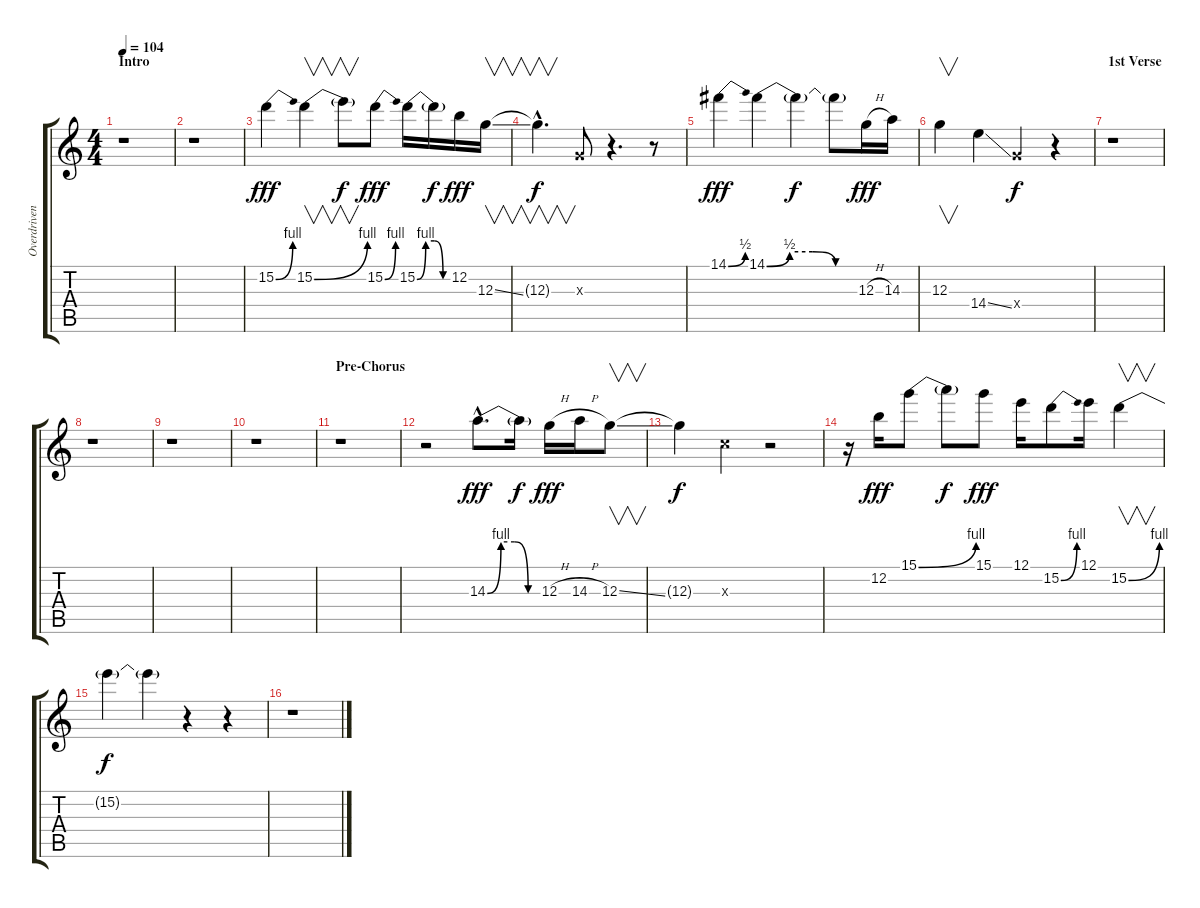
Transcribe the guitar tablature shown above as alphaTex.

\track ("Overdriven Solo Guitar" "Overdriven") {instrument overdrivenguitar}
\staff {score tabs}
\tuning (E4 B3 G3 D3 A2 E2) {hide}
\ts (4 4)
\section ("" "Intro")
\tempo 104
\clef g2
\ks c
r.1{dy fff instrument overdrivenguitar} |
r.1 |
15.2{be (bend 0 0 60 4)}.4 15.2{be (bend 0 0 60 4)}.4{v} 15.2{t}.8{v dy f} 15.2{be (bend 0 0 60 4)}.8{dy fff} 15.2{be (custom 0 0 15 4 30 4 45 0 60 0)}.16 15.2{t}.16{dy f} 12.2.16{dy fff} 12.3{ss}.16{v} |
12.3{hac t}.4{v d dy f} 0.3{x}.8 r.4{d} r.8 |
14.1{be (bend 0 0 60 2)}.4{dy fff} 14.1{be (custom 0 0 15 2 30 2 45 0 60 0)}.4 14.1{t}.4{dy f} 14.1{t}.8 12.3{h}.16{dy fff} 14.3.16 |
12.3.4{v} 14.4{ss}.4 5.4{x}.4{dy f} r.4 |
\section ("" "1st Verse")
r.1 |
r.1 |
r.1 |
r.1 |
\section ("" "Pre-Chorus")
r.1 |
r.2 14.3{be (custom 0 0 15 4 30 4 45 0 60 0) hac}.8{d dy fff} 14.3{t}.16{dy f} 12.3{h}.16{dy fff} 14.3{h}.16 12.3{ss}.8{v} |
12.3{t}.4{dy f} 5.3{x}.4 r.2 |
r.16 12.2.16{dy fff} 15.1{be (bend 0 0 60 4)}.8 15.1{t}.8{dy f} 15.1.8{dy fff} 12.1.16 15.2{be (bend 0 0 60 4)}.8 12.1.16 15.2{be (bend 0 0 60 4)}.4{v} |
15.2{t}.4{dy f} 15.2{t}.4 r.4 r.4 |
r.1
